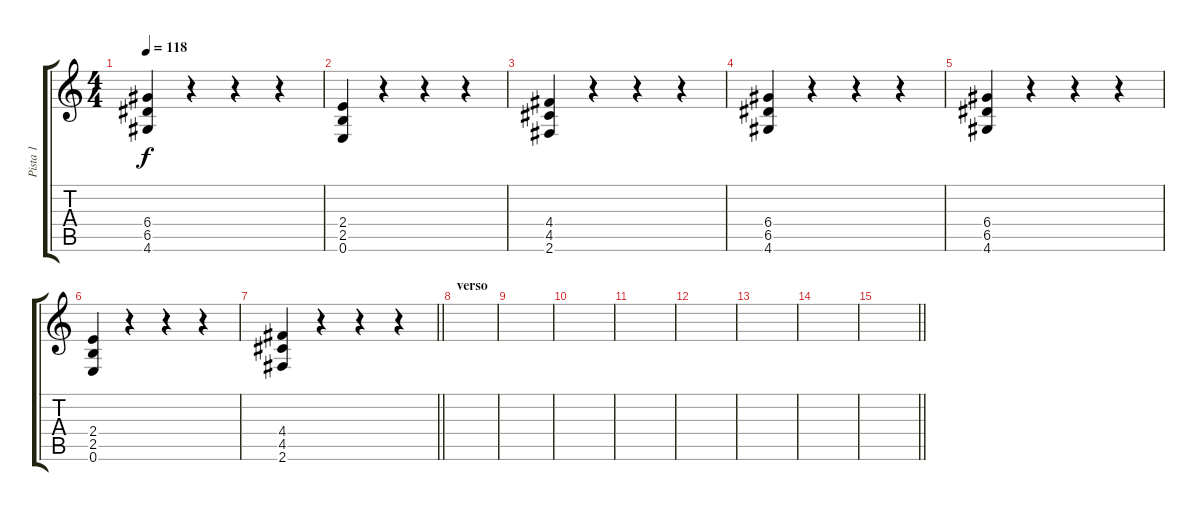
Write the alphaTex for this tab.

\track ("Pista 1" "Pista 1") {instrument acousticguitarsteel}
\staff {score tabs}
\tuning (E4 B3 G3 D3 A2 E2) {hide}
\ts (4 4)
\tempo 118
\clef g2
\ks c
(6.4 6.5 4.6).4{dy f} r.4 r.4 r.4 |
(2.4 2.5 0.6).4 r.4 r.4 r.4 |
(4.4 4.5 2.6).4 r.4 r.4 r.4 |
(6.4 6.5 4.6).4 r.4 r.4 r.4 |
(6.4 6.5 4.6).4 r.4 r.4 r.4 |
(2.4 2.5 0.6).4 r.4 r.4 r.4 |
\barLineRight lightlight
(4.4 4.5 2.6).4 r.4 r.4 r.4 |
\section ("" "verso")
|
|
|
|
|
|
|
\barLineRight lightlight
